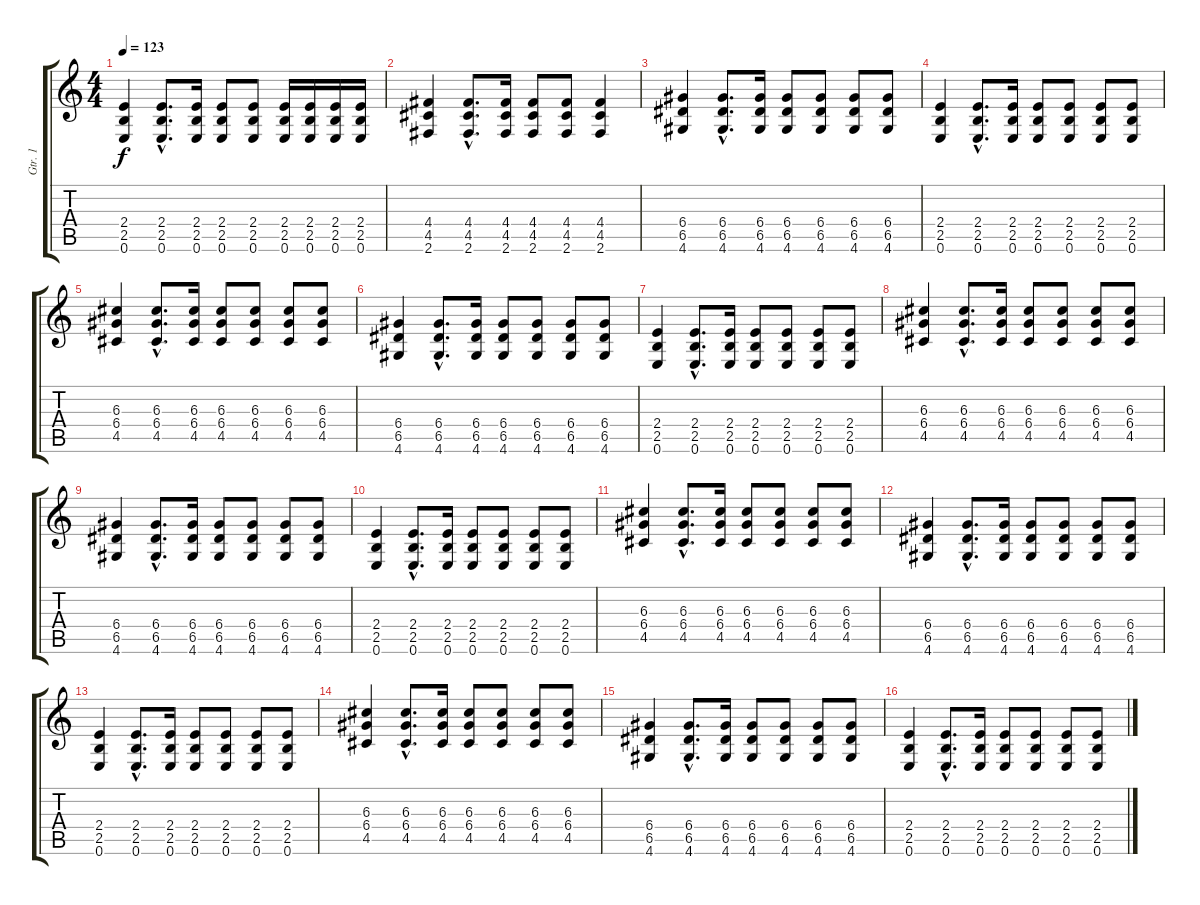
\track ("Gtr. 1" "Gtr. 1") {instrument distortionguitar}
\staff {score tabs}
\tuning (E4 B3 G3 D3 A2 E2) {hide}
\ts (4 4)
\tempo 123
\clef g2
\ks c
(2.4 2.5 0.6).4{dy f} (2.4{hac} 2.5{hac} 0.6{hac}).8{d} (2.4 2.5 0.6).16 (2.4 2.5 0.6).8 (2.4 2.5 0.6).8 (2.4 2.5 0.6).16 (2.4 2.5 0.6).16 (2.4 2.5 0.6).16 (2.4 2.5 0.6).16 |
(4.4 4.5 2.6).4 (4.4{hac} 4.5{hac} 2.6{hac}).8{d} (4.4 4.5 2.6).16 (4.4 4.5 2.6).8 (4.4 4.5 2.6).8 (4.4 4.5 2.6).4 |
(6.4 6.5 4.6).4 (6.4{hac} 6.5{hac} 4.6{hac}).8{d} (6.4 6.5 4.6).16 (6.4 6.5 4.6).8 (6.4 6.5 4.6).8 (6.4 6.5 4.6).8 (6.4 6.5 4.6).8 |
(2.4 2.5 0.6).4 (2.4{hac} 2.5{hac} 0.6{hac}).8{d} (2.4 2.5 0.6).16 (2.4 2.5 0.6).8 (2.4 2.5 0.6).8 (2.4 2.5 0.6).8 (2.4 2.5 0.6).8 |
(6.3 6.4 4.5).4 (6.3{hac} 6.4{hac} 4.5{hac}).8{d} (6.3 6.4 4.5).16 (6.3 6.4 4.5).8 (6.3 6.4 4.5).8 (6.3 6.4 4.5).8 (6.3 6.4 4.5).8 |
(6.4 6.5 4.6).4 (6.4{hac} 6.5{hac} 4.6{hac}).8{d} (6.4 6.5 4.6).16 (6.4 6.5 4.6).8 (6.4 6.5 4.6).8 (6.4 6.5 4.6).8 (6.4 6.5 4.6).8 |
(2.4 2.5 0.6).4 (2.4{hac} 2.5{hac} 0.6{hac}).8{d} (2.4 2.5 0.6).16 (2.4 2.5 0.6).8 (2.4 2.5 0.6).8 (2.4 2.5 0.6).8 (2.4 2.5 0.6).8 |
(6.3 6.4 4.5).4 (6.3{hac} 6.4{hac} 4.5{hac}).8{d} (6.3 6.4 4.5).16 (6.3 6.4 4.5).8 (6.3 6.4 4.5).8 (6.3 6.4 4.5).8 (6.3 6.4 4.5).8 |
(6.4 6.5 4.6).4 (6.4{hac} 6.5{hac} 4.6{hac}).8{d} (6.4 6.5 4.6).16 (6.4 6.5 4.6).8 (6.4 6.5 4.6).8 (6.4 6.5 4.6).8 (6.4 6.5 4.6).8 |
(2.4 2.5 0.6).4 (2.4{hac} 2.5{hac} 0.6{hac}).8{d} (2.4 2.5 0.6).16 (2.4 2.5 0.6).8 (2.4 2.5 0.6).8 (2.4 2.5 0.6).8 (2.4 2.5 0.6).8 |
(6.3 6.4 4.5).4 (6.3{hac} 6.4{hac} 4.5{hac}).8{d} (6.3 6.4 4.5).16 (6.3 6.4 4.5).8 (6.3 6.4 4.5).8 (6.3 6.4 4.5).8 (6.3 6.4 4.5).8 |
(6.4 6.5 4.6).4 (6.4{hac} 6.5{hac} 4.6{hac}).8{d} (6.4 6.5 4.6).16 (6.4 6.5 4.6).8 (6.4 6.5 4.6).8 (6.4 6.5 4.6).8 (6.4 6.5 4.6).8 |
(2.4 2.5 0.6).4 (2.4{hac} 2.5{hac} 0.6{hac}).8{d} (2.4 2.5 0.6).16 (2.4 2.5 0.6).8 (2.4 2.5 0.6).8 (2.4 2.5 0.6).8 (2.4 2.5 0.6).8 |
(6.3 6.4 4.5).4 (6.3{hac} 6.4{hac} 4.5{hac}).8{d} (6.3 6.4 4.5).16 (6.3 6.4 4.5).8 (6.3 6.4 4.5).8 (6.3 6.4 4.5).8 (6.3 6.4 4.5).8 |
(6.4 6.5 4.6).4 (6.4{hac} 6.5{hac} 4.6{hac}).8{d} (6.4 6.5 4.6).16 (6.4 6.5 4.6).8 (6.4 6.5 4.6).8 (6.4 6.5 4.6).8 (6.4 6.5 4.6).8 |
(2.4 2.5 0.6).4 (2.4{hac} 2.5{hac} 0.6{hac}).8{d} (2.4 2.5 0.6).16 (2.4 2.5 0.6).8 (2.4 2.5 0.6).8 (2.4 2.5 0.6).8 (2.4 2.5 0.6).8
